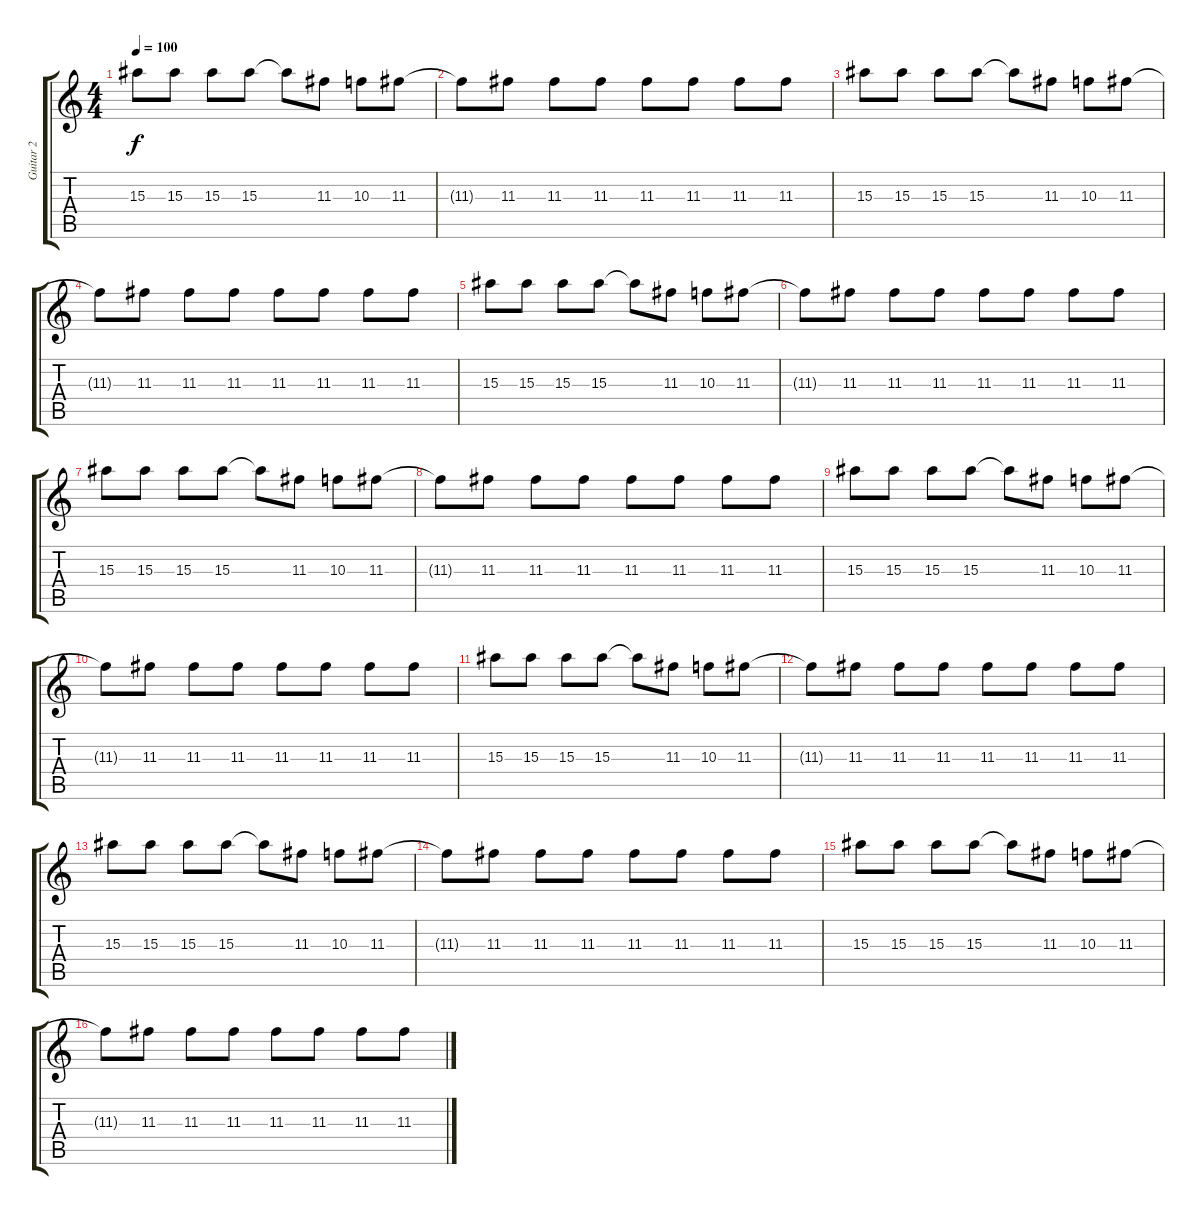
\track ("Guitar 2" "Guitar 2") {instrument electricguitarjazz}
\staff {score tabs}
\tuning (E4 B3 G3 D3 A2 E2) {hide}
\ts (4 4)
\tempo 100
\clef g2
\ks c
15.3.8{dy f} 15.3.8 15.3.8 15.3.8 15.3{t}.8 11.3.8 10.3.8 11.3.8 |
11.3{t}.8 11.3.8 11.3.8 11.3.8 11.3.8 11.3.8 11.3.8 11.3.8 |
15.3.8 15.3.8 15.3.8 15.3.8 15.3{t}.8 11.3.8 10.3.8 11.3.8 |
11.3{t}.8 11.3.8 11.3.8 11.3.8 11.3.8 11.3.8 11.3.8 11.3.8 |
15.3.8 15.3.8 15.3.8 15.3.8 15.3{t}.8 11.3.8 10.3.8 11.3.8 |
11.3{t}.8 11.3.8 11.3.8 11.3.8 11.3.8 11.3.8 11.3.8 11.3.8 |
15.3.8 15.3.8 15.3.8 15.3.8 15.3{t}.8 11.3.8 10.3.8 11.3.8 |
11.3{t}.8 11.3.8 11.3.8 11.3.8 11.3.8 11.3.8 11.3.8 11.3.8 |
15.3.8 15.3.8 15.3.8 15.3.8 15.3{t}.8 11.3.8 10.3.8 11.3.8 |
11.3{t}.8 11.3.8 11.3.8 11.3.8 11.3.8 11.3.8 11.3.8 11.3.8 |
15.3.8 15.3.8 15.3.8 15.3.8 15.3{t}.8 11.3.8 10.3.8 11.3.8 |
11.3{t}.8 11.3.8 11.3.8 11.3.8 11.3.8 11.3.8 11.3.8 11.3.8 |
15.3.8 15.3.8 15.3.8 15.3.8 15.3{t}.8 11.3.8 10.3.8 11.3.8 |
11.3{t}.8 11.3.8 11.3.8 11.3.8 11.3.8 11.3.8 11.3.8 11.3.8 |
15.3.8 15.3.8 15.3.8 15.3.8 15.3{t}.8 11.3.8 10.3.8 11.3.8 |
11.3{t}.8 11.3.8 11.3.8 11.3.8 11.3.8 11.3.8 11.3.8 11.3.8
